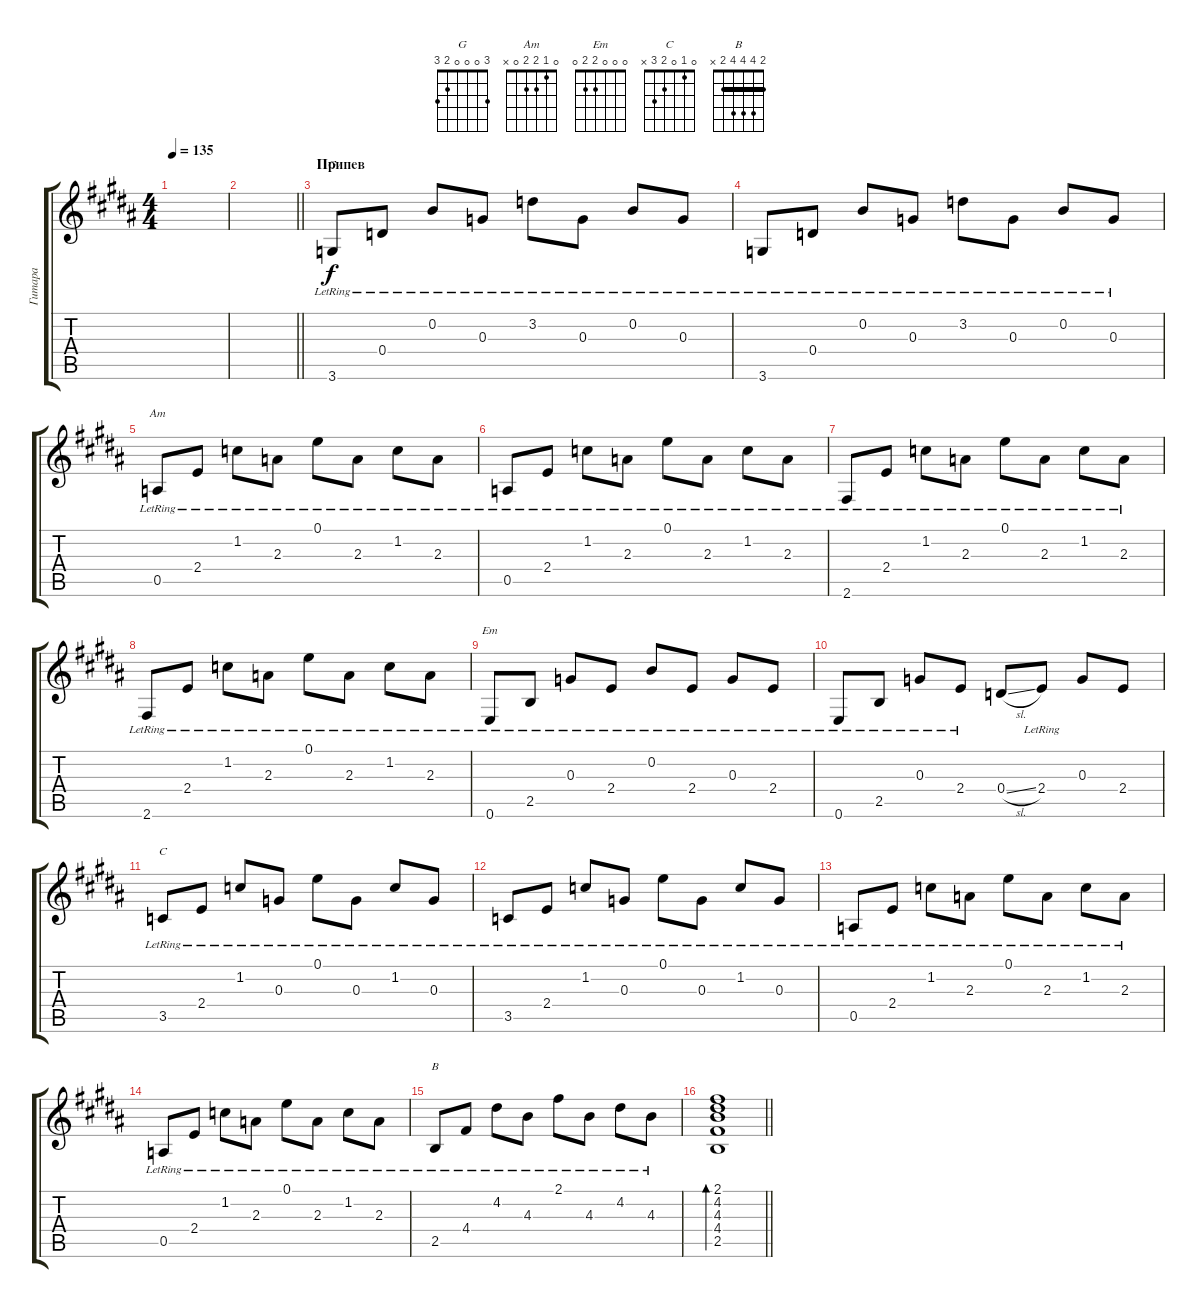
\track ("Гитара" "Гитара") {instrument acousticguitarnylon}
\staff {score tabs}
\tuning (E4 B3 G3 D3 A2 E2) {hide}
\chord ("G" 3 0 0 0 2 3)
\chord ("Am" 0 1 2 2 0 x)
\chord ("Em" 0 0 0 2 2 0)
\chord ("C" 0 1 0 2 3 x)
\chord ("B" 2 4 4 4 2 x) {barre 2}
\ts (4 4)
\tempo 135
\clef g2
\ks g#minor
|
\barLineRight lightlight
|
\section ("" "Припев")
3.6{lr}.8{ch "G" volume 13 instrument acousticguitarnylon} 0.4{lr}.8 0.2{lr}.8 0.3{lr}.8 3.2{lr}.8 0.3{lr}.8 0.2{lr}.8 0.3{lr}.8 |
3.6{lr}.8 0.4{lr}.8 0.2{lr}.8 0.3{lr}.8 3.2{lr}.8 0.3{lr}.8 0.2{lr}.8 0.3{lr}.8 |
0.5{lr}.8{ch "Am"} 2.4{lr}.8 1.2{lr}.8 2.3{lr}.8 0.1{lr}.8 2.3{lr}.8 1.2{lr}.8 2.3{lr}.8 |
0.5{lr}.8 2.4{lr}.8 1.2{lr}.8 2.3{lr}.8 0.1{lr}.8 2.3{lr}.8 1.2{lr}.8 2.3{lr}.8 |
2.6{lr}.8 2.4{lr}.8 1.2{lr}.8 2.3{lr}.8 0.1{lr}.8 2.3{lr}.8 1.2{lr}.8 2.3{lr}.8 |
2.6{lr}.8 2.4{lr}.8 1.2{lr}.8 2.3{lr}.8 0.1{lr}.8 2.3{lr}.8 1.2{lr}.8 2.3{lr}.8 |
0.6{lr}.8{ch "Em"} 2.5{lr}.8 0.3{lr}.8 2.4{lr}.8 0.2{lr}.8 2.4{lr}.8 0.3{lr}.8 2.4{lr}.8 |
0.6{lr}.8 2.5{lr}.8 0.3{lr}.8 2.4{lr}.8 0.4{sl}.8 2.4{lr}.8 0.3.8 2.4.8 |
3.5{lr}.8{ch "C"} 2.4{lr}.8 1.2{lr}.8 0.3{lr}.8 0.1{lr}.8 0.3{lr}.8 1.2{lr}.8 0.3{lr}.8 |
3.5{lr}.8 2.4{lr}.8 1.2{lr}.8 0.3{lr}.8 0.1{lr}.8 0.3{lr}.8 1.2{lr}.8 0.3{lr}.8 |
0.5{lr}.8 2.4{lr}.8 1.2{lr}.8 2.3{lr}.8 0.1{lr}.8 2.3{lr}.8 1.2{lr}.8 2.3{lr}.8 |
0.5{lr}.8 2.4{lr}.8 1.2{lr}.8 2.3{lr}.8 0.1{lr}.8 2.3{lr}.8 1.2{lr}.8 2.3{lr}.8 |
2.5{lr}.8{ch "B"} 4.4{lr}.8 4.2{lr}.8 4.3{lr}.8 2.1{lr}.8 4.3{lr}.8 4.2{lr}.8 4.3{lr}.8 |
\barLineRight lightlight
(2.1 4.2 4.3 4.4 2.5).1{bd 60}
